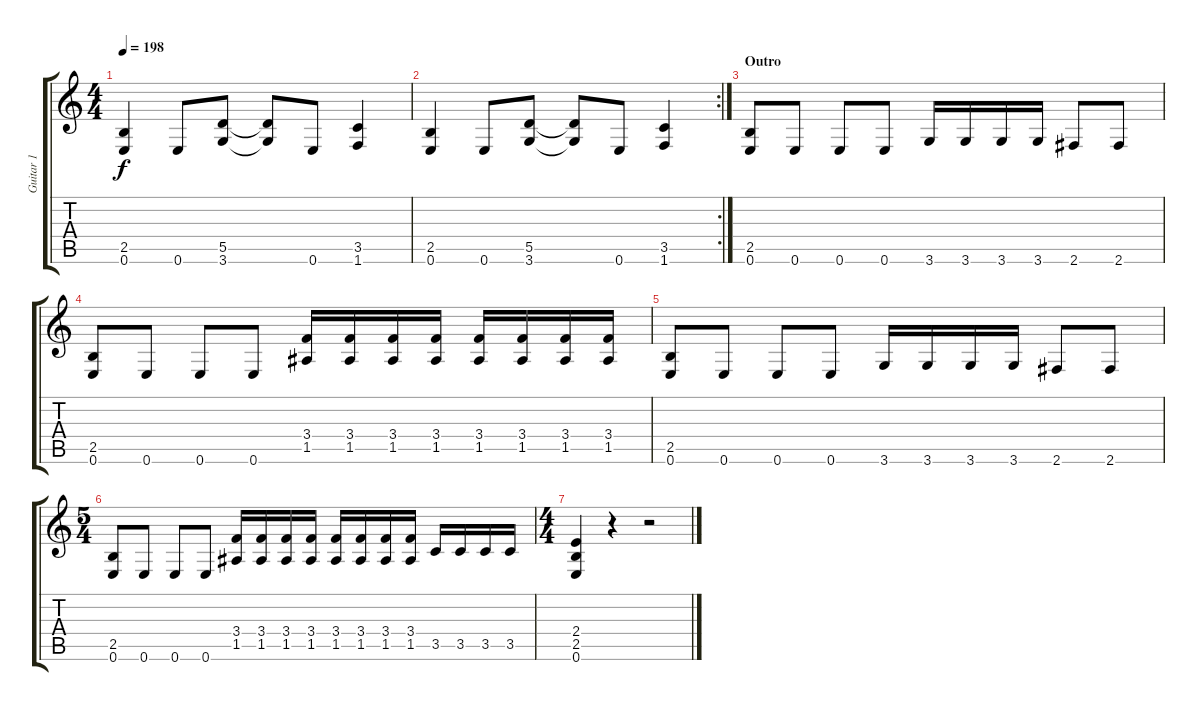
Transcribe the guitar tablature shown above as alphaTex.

\track ("Guitar 1" "Guitar 1") {instrument distortionguitar}
\staff {score tabs}
\tuning (E4 B3 G3 D3 A2 E2) {hide}
\ts (4 4)
\tempo 198
\clef g2
\ks c
(2.5 0.6).4{dy f} 0.6.8 (5.5 3.6).8 (5.5{t} 3.6{t}).8 0.6.8 (3.5 1.6).4 |
\rc 2
(2.5 0.6).4 0.6.8 (5.5 3.6).8 (5.5{t} 3.6{t}).8 0.6.8 (3.5 1.6).4 |
\section ("" "Outro")
(2.5 0.6).8 0.6.8 0.6.8 0.6.8 3.6.16 3.6.16 3.6.16 3.6.16 2.6.8 2.6.8 |
(2.5 0.6).8 0.6.8 0.6.8 0.6.8 (3.4 1.5).16 (3.4 1.5).16 (3.4 1.5).16 (3.4 1.5).16 (3.4 1.5).16 (3.4 1.5).16 (3.4 1.5).16 (3.4 1.5).16 |
(2.5 0.6).8 0.6.8 0.6.8 0.6.8 3.6.16 3.6.16 3.6.16 3.6.16 2.6.8 2.6.8 |
\ts (5 4)
(2.5 0.6).8 0.6.8 0.6.8 0.6.8 (3.4 1.5).16 (3.4 1.5).16 (3.4 1.5).16 (3.4 1.5).16 (3.4 1.5).16 (3.4 1.5).16 (3.4 1.5).16 (3.4 1.5).16 3.5.16 3.5.16 3.5.16 3.5.16 |
\ts (4 4)
(2.4 2.5 0.6).4 r.4 r.2
